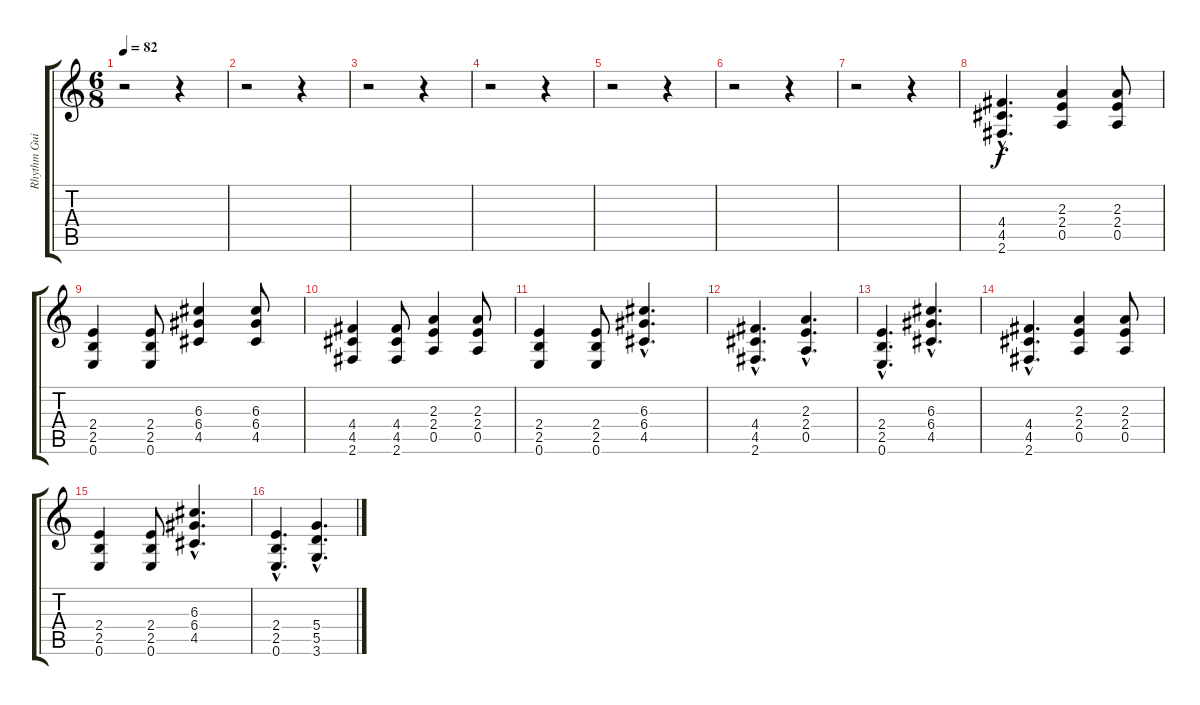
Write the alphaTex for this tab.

\track ("Rhythm Guitar 1" "Rhythm Gui") {instrument distortionguitar}
\staff {score tabs}
\tuning (E4 B3 G3 D3 A2 E2) {hide}
\ts (6 8)
\tempo 82
\clef g2
\ks c
r.2{dy f} r.4 |
r.2 r.4 |
r.2 r.4 |
r.2 r.4 |
r.2 r.4 |
r.2 r.4 |
r.2 r.4 |
(4.4{hac} 4.5{hac} 2.6{hac}).4{d} (2.3 2.4 0.5).4 (2.3 2.4 0.5).8 |
(2.4 2.5 0.6).4 (2.4 2.5 0.6).8 (6.3 6.4 4.5).4 (6.3 6.4 4.5).8 |
(4.4 4.5 2.6).4 (4.4 4.5 2.6).8 (2.3 2.4 0.5).4 (2.3 2.4 0.5).8 |
(2.4 2.5 0.6).4 (2.4 2.5 0.6).8 (6.3{hac} 6.4{hac} 4.5{hac}).4{d} |
(4.4{hac} 4.5{hac} 2.6{hac}).4{d} (2.3{hac} 2.4{hac} 0.5{hac}).4{d} |
(2.4{hac} 2.5{hac} 0.6{hac}).4{d} (6.3{hac} 6.4{hac} 4.5{hac}).4{d} |
(4.4{hac} 4.5{hac} 2.6{hac}).4{d} (2.3 2.4 0.5).4 (2.3 2.4 0.5).8 |
(2.4 2.5 0.6).4 (2.4 2.5 0.6).8 (6.3{hac} 6.4{hac} 4.5{hac}).4{d} |
(2.4{hac} 2.5{hac} 0.6{hac}).4{d} (5.4{hac} 5.5{hac} 3.6{hac}).4{d}
